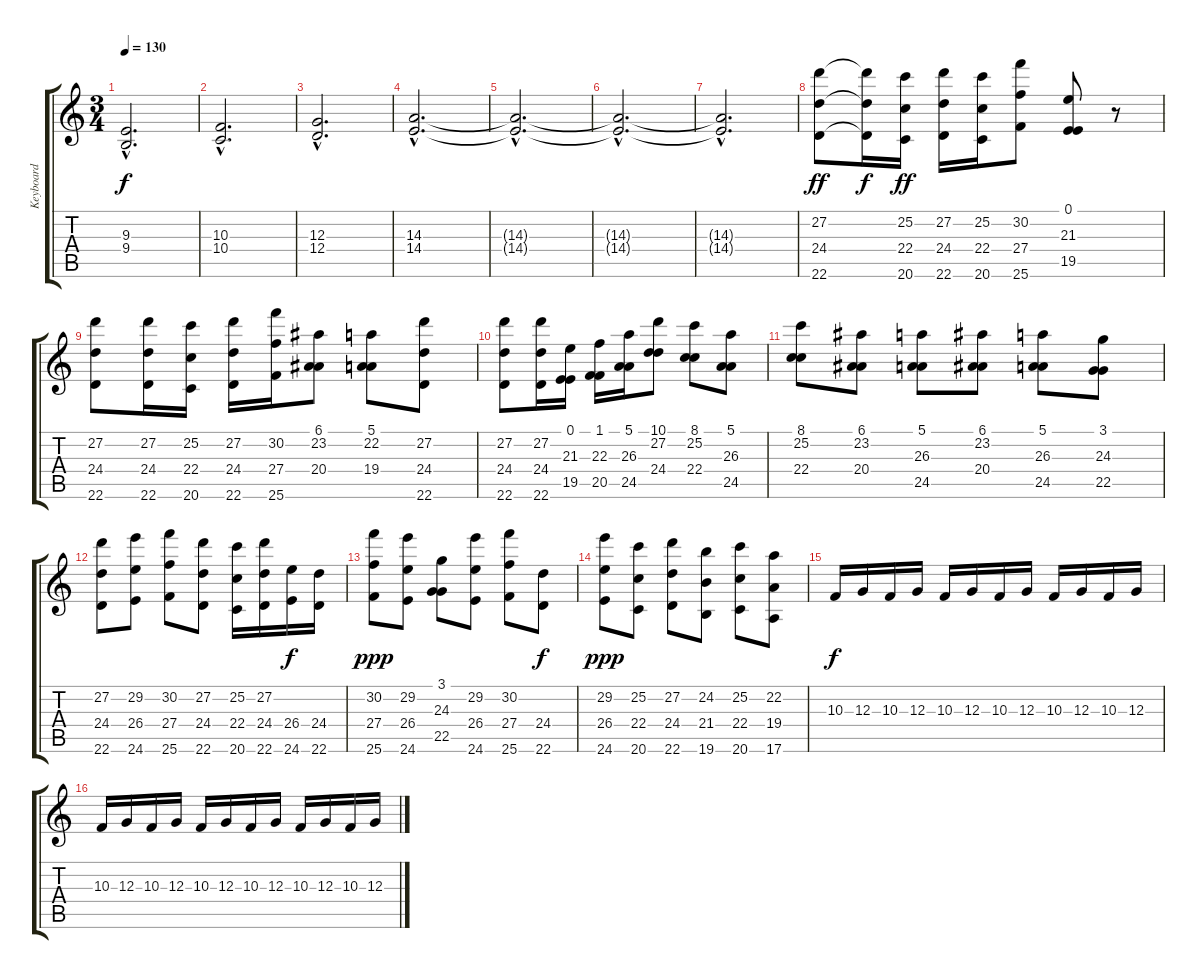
\track ("Keyboard" "Keyboard") {instrument stringensemble1}
\staff {score tabs}
\tuning (E4 B3 G3 D3 A2 E2) {hide}
\ts (3 4)
\tempo 130
\clef g2
\ks c
(9.3{hac} 9.4{hac}).2{d dy f} |
(10.3{hac} 10.4{hac}).2{d} |
(12.3{hac} 12.4{hac}).2{d} |
(14.3{hac} 14.4{hac}).2{d} |
(14.3{hac t} 14.4{hac t}).2{d} |
(14.3{hac t} 14.4{hac t}).2{d} |
(14.3{hac t} 14.4{hac t}).2{d} |
(27.2 24.4 22.6).8{dy ff volume 5 balance 0 instrument fx7echoes} (27.2{t} 24.4{t} 22.6{t}).16{dy f} (25.2 22.4 20.6).16{dy ff} (27.2 24.4 22.6).16 (25.2 22.4 20.6).16 (30.2 27.4 25.6).8 (0.1 21.3 19.5).8 r.8 |
(27.2 24.4 22.6).8 (27.2 24.4 22.6).16 (25.2 22.4 20.6).16 (27.2 24.4 22.6).16 (30.2 27.4 25.6).16 (6.1 23.2 20.4).8 (5.1 22.2 19.4).8 (27.2 24.4 22.6).8 |
(27.2 24.4 22.6).8 (27.2 24.4 22.6).16 (0.1 21.3 19.5).16 (1.1 22.3 20.5).16 (5.1 26.3 24.5).16 (10.1 27.2 24.4).8 (8.1 25.2 22.4).8 (5.1 26.3 24.5).8 |
(8.1 25.2 22.4).8 (6.1 23.2 20.4).8 (5.1 26.3 24.5).8 (6.1 23.2 20.4).8 (5.1 26.3 24.5).8 (3.1 24.3 22.5).8 |
(27.2 24.4 22.6).8 (29.2 26.4 24.6).8 (30.2 27.4 25.6).8 (27.2 24.4 22.6).8 (25.2 22.4 20.6).16 (27.2 24.4 22.6).16 (26.4 24.6).16{dy f} (24.4 22.6).16 |
(30.2 27.4 25.6).8{dy ppp} (29.2 26.4 24.6).8 (3.1 24.3 22.5).8 (29.2 26.4 24.6).8 (30.2 27.4 25.6).8 (24.4 22.6).8{dy f} |
(29.2 26.4 24.6).8{dy ppp} (25.2 22.4 20.6).8 (27.2 24.4 22.6).8 (24.2 21.4 19.6).8 (25.2 22.4 20.6).8 (22.2 19.4 17.6).8 |
10.3.16{dy f volume 11 instrument fx7echoes} 12.3.16 10.3.16 12.3.16 10.3.16 12.3.16 10.3.16 12.3.16 10.3.16 12.3.16 10.3.16 12.3.16 |
10.3.16 12.3.16 10.3.16 12.3.16 10.3.16 12.3.16 10.3.16 12.3.16 10.3.16 12.3.16 10.3.16 12.3.16
